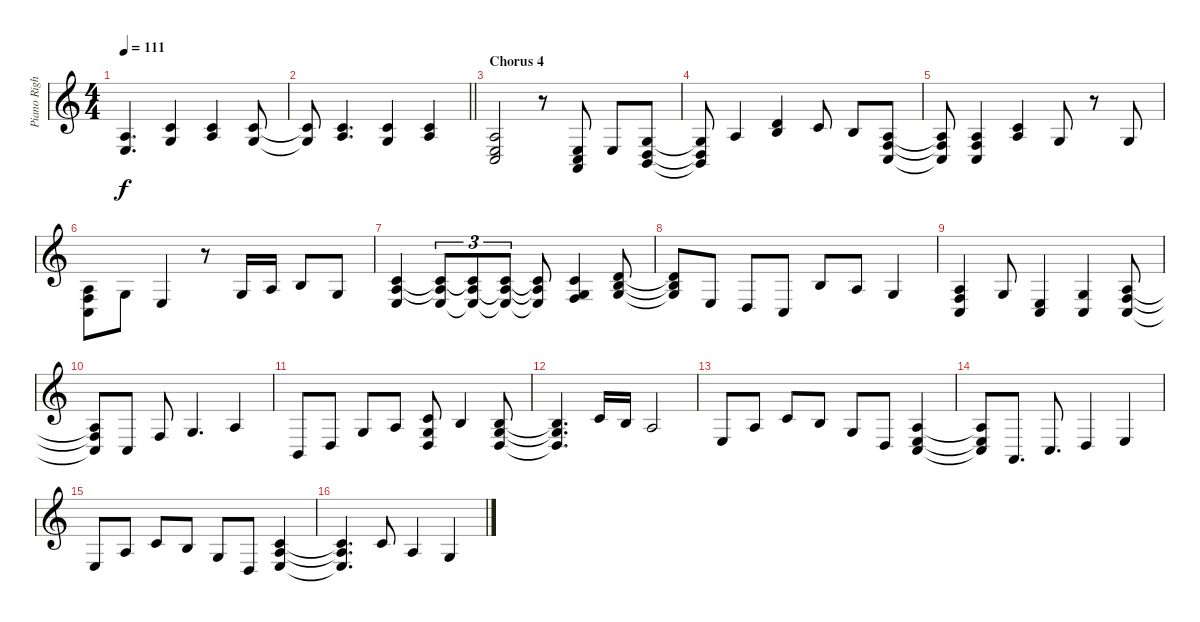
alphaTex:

\track ("Piano Right Hand" "Piano Righ") {instrument acousticgrandpiano}
\staff {score}
\tuning (E4 B3 G3 D3 A2 E2) {hide}
\ts (4 4)
\tempo 111
\clef g2
\ks c
(7.5 17.6).4{d bu 240 dy f} (1.2 5.4).4 (1.2 7.4).4 (1.2 0.3).8 |
\barLineRight lightlight
(1.2{t} 0.3{t}).8 (1.2 7.4).4{d} (1.2 0.3).4 (1.2 2.3).4 |
\section ("" "Chorus 4")
(2.3 2.4 3.5).2 r.8 (2.4 3.5 5.6).8 2.4.8 (0.3 5.5 7.6).8 |
(0.3{t} 5.5{t} 7.6{t}).8 2.3.4 (3.2 4.3).4 1.2.8 0.2.8 (2.3 3.4 3.5).8 |
(2.3{t} 3.4{t} 3.5{t}).8 (2.3 3.4 3.5).4 (1.2 2.3).4 0.3.8 r.8 0.3.8 |
(7.4 8.5 8.6).8{beam Down} 0.3.8{beam Down} 7.5.4 r.8 0.3.16 2.3.16 0.2.8 0.3.8 |
(1.2 2.3 2.4).4{bd 240} (1.2{t} 2.3{t} 2.4).8{tu (3 2)} (1.2{t} 2.3 2.4{t}).8{tu (3 2)} (1.2 2.3{t} 2.4{t}).8{tu (3 2)} (1.2{t} 2.3{t} 2.4{t}).8 (1.2 0.3 3.4).4 (0.2 0.3 12.4).8 |
(0.2{t} 0.3{t} 12.4{t}).8 2.4.8 0.4.8 8.6.8 0.2.8 2.3.8 0.3.4 |
(3.4 3.5 17.6).4{bu 240} 5.4.8 (7.5 8.6).4 (0.3 3.5).4 (2.3 3.4 3.5).8 |
(2.3{t} 3.4{t} 3.5{t}).8 3.5.8 3.4.8 0.3.4{d} 2.3.4 |
2.5.8 0.4.8 0.3.8 2.3.8 (1.2 0.3 0.4).8 0.2.4 (0.2 0.3 0.4).8 |
(0.2{t} 0.3{t} 0.4{t}).4{d} 1.2.16 0.2.16 2.3.2 |
2.4.8 2.3.8 1.2.8 0.2.8 0.3.8 0.4.8 (2.3 2.4 3.5).4 |
(2.3{t} 2.4{t} 3.5{t}).8 5.6.8{d} 3.5.8{d} 0.4.4 2.4.4 |
2.4.8 2.3.8 1.2.8 0.2.8 0.3.8 0.4.8 (1.2 2.3 2.4).4 |
(1.2{t} 2.3{t} 2.4{t}).4{d} 1.2.8 2.3.4 0.3.4
